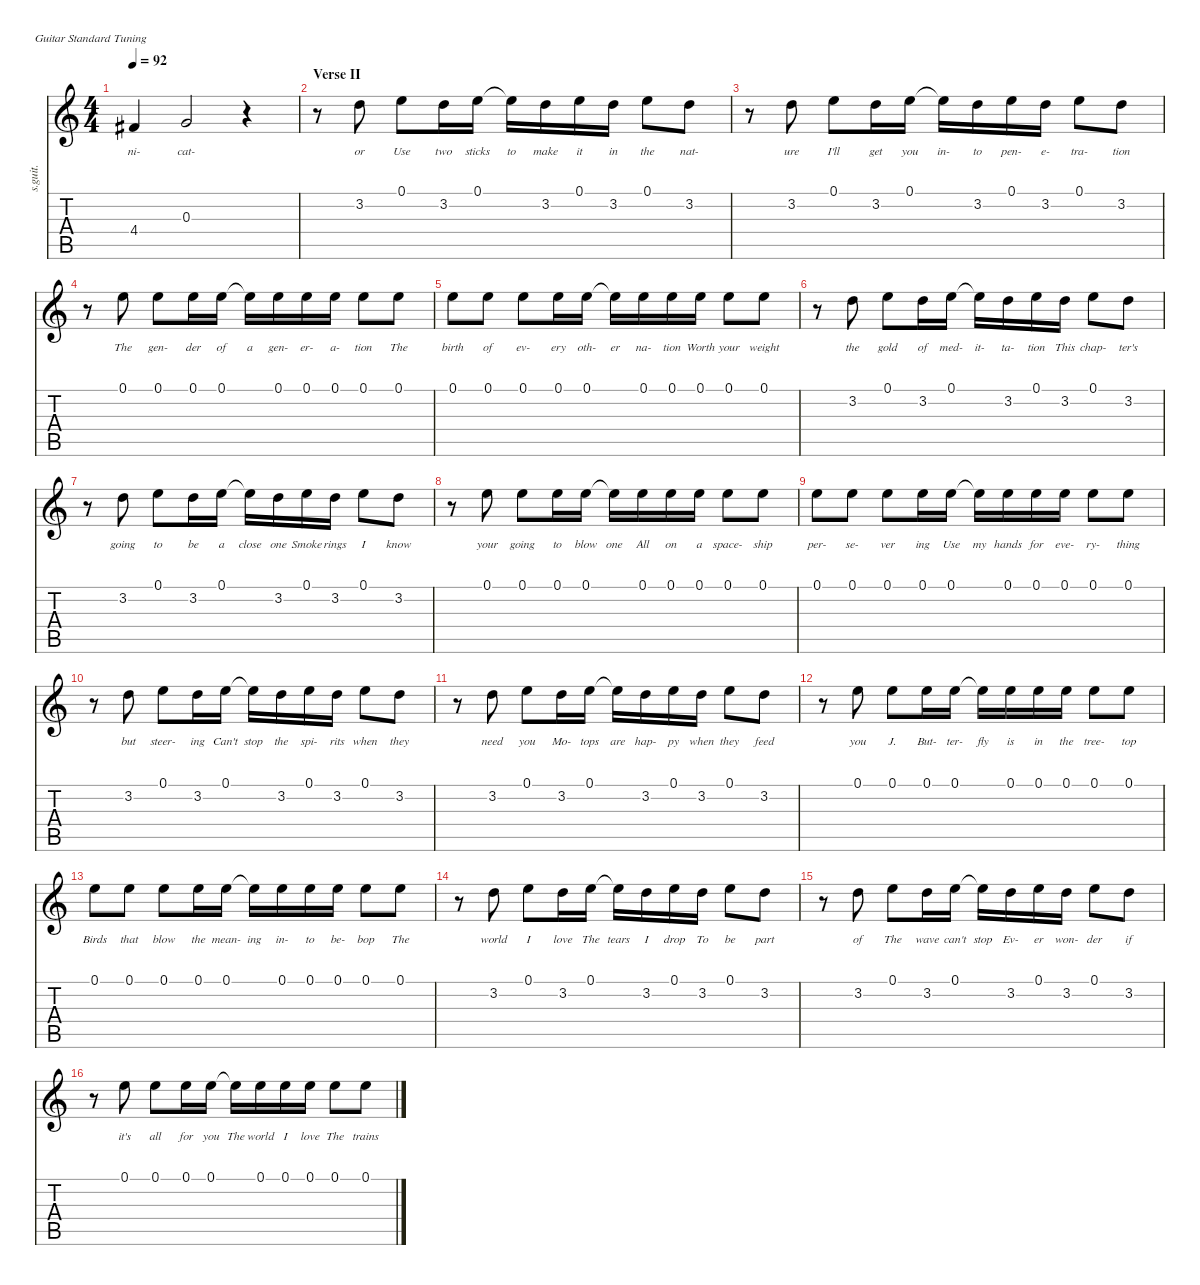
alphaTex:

\defaultSystemsLayout 4
\hideDynamics
\bracketExtendMode nobrackets
\track ("Anthony Kiedis | Lead Vocals" "s.guit.") {instrument baritonesax}
\staff {score tabs}
\tuning (E4 B3 G3 D3 A2 E2)
\displaytranspose 12
\ts (4 4)
\tempo 92
\clef g2
\ks c
4.4{acc #}.4{lyrics (0 "ni-") lyrics (1 "") lyrics (2 "") lyrics (3 "") lyrics (4 "") dy fff} 0.3.2{lyrics (0 "cat-") lyrics (1 "") lyrics (2 "") lyrics (3 "") lyrics (4 "")} r.4 |
\section ("" "Verse II")
r.8 3.2.8{lyrics (0 "or") lyrics (1 "") lyrics (2 "") lyrics (3 "") lyrics (4 "")} 0.1.8{lyrics (0 "Use") lyrics (1 "") lyrics (2 "") lyrics (3 "") lyrics (4 "")} 3.2.16{lyrics (0 "two") lyrics (1 "") lyrics (2 "") lyrics (3 "") lyrics (4 "")} 0.1.16{lyrics (0 "sticks") lyrics (1 "") lyrics (2 "") lyrics (3 "") lyrics (4 "")} 0.1{t}.16{lyrics (0 "to") lyrics (1 "") lyrics (2 "") lyrics (3 "") lyrics (4 "")} 3.2.16{lyrics (0 "make") lyrics (1 "") lyrics (2 "") lyrics (3 "") lyrics (4 "")} 0.1.16{lyrics (0 "it") lyrics (1 "") lyrics (2 "") lyrics (3 "") lyrics (4 "")} 3.2.16{lyrics (0 "in") lyrics (1 "") lyrics (2 "") lyrics (3 "") lyrics (4 "")} 0.1.8{lyrics (0 "the") lyrics (1 "") lyrics (2 "") lyrics (3 "") lyrics (4 "")} 3.2.8{lyrics (0 "nat-") lyrics (1 "") lyrics (2 "") lyrics (3 "") lyrics (4 "")} |
r.8 3.2.8{lyrics (0 "ure") lyrics (1 "") lyrics (2 "") lyrics (3 "") lyrics (4 "")} 0.1.8{lyrics (0 "I'll") lyrics (1 "") lyrics (2 "") lyrics (3 "") lyrics (4 "")} 3.2.16{lyrics (0 "get") lyrics (1 "") lyrics (2 "") lyrics (3 "") lyrics (4 "")} 0.1.16{lyrics (0 "you") lyrics (1 "") lyrics (2 "") lyrics (3 "") lyrics (4 "")} 0.1{t}.16{lyrics (0 "in-") lyrics (1 "") lyrics (2 "") lyrics (3 "") lyrics (4 "")} 3.2.16{lyrics (0 "to") lyrics (1 "") lyrics (2 "") lyrics (3 "") lyrics (4 "")} 0.1.16{lyrics (0 "pen-") lyrics (1 "") lyrics (2 "") lyrics (3 "") lyrics (4 "")} 3.2.16{lyrics (0 "e-") lyrics (1 "") lyrics (2 "") lyrics (3 "") lyrics (4 "")} 0.1.8{lyrics (0 "tra-") lyrics (1 "") lyrics (2 "") lyrics (3 "") lyrics (4 "")} 3.2.8{lyrics (0 "tion") lyrics (1 "") lyrics (2 "") lyrics (3 "") lyrics (4 "")} |
r.8 0.1.8{lyrics (0 "The") lyrics (1 "") lyrics (2 "") lyrics (3 "") lyrics (4 "")} 0.1.8{lyrics (0 "gen-") lyrics (1 "") lyrics (2 "") lyrics (3 "") lyrics (4 "")} 0.1.16{lyrics (0 "der") lyrics (1 "") lyrics (2 "") lyrics (3 "") lyrics (4 "")} 0.1.16{lyrics (0 "of") lyrics (1 "") lyrics (2 "") lyrics (3 "") lyrics (4 "")} 0.1{t}.16{lyrics (0 "a") lyrics (1 "") lyrics (2 "") lyrics (3 "") lyrics (4 "")} 0.1.16{lyrics (0 "gen-") lyrics (1 "") lyrics (2 "") lyrics (3 "") lyrics (4 "")} 0.1.16{lyrics (0 "er-") lyrics (1 "") lyrics (2 "") lyrics (3 "") lyrics (4 "")} 0.1.16{lyrics (0 "a-") lyrics (1 "") lyrics (2 "") lyrics (3 "") lyrics (4 "")} 0.1.8{lyrics (0 "tion") lyrics (1 "") lyrics (2 "") lyrics (3 "") lyrics (4 "")} 0.1.8{lyrics (0 "The") lyrics (1 "") lyrics (2 "") lyrics (3 "") lyrics (4 "")} |
0.1.8{lyrics (0 "birth") lyrics (1 "") lyrics (2 "") lyrics (3 "") lyrics (4 "")} 0.1.8{lyrics (0 "of") lyrics (1 "") lyrics (2 "") lyrics (3 "") lyrics (4 "")} 0.1.8{lyrics (0 "ev-") lyrics (1 "") lyrics (2 "") lyrics (3 "") lyrics (4 "")} 0.1.16{lyrics (0 "ery") lyrics (1 "") lyrics (2 "") lyrics (3 "") lyrics (4 "")} 0.1.16{lyrics (0 "oth-") lyrics (1 "") lyrics (2 "") lyrics (3 "") lyrics (4 "")} 0.1{t}.16{lyrics (0 "er") lyrics (1 "") lyrics (2 "") lyrics (3 "") lyrics (4 "")} 0.1.16{lyrics (0 "na-") lyrics (1 "") lyrics (2 "") lyrics (3 "") lyrics (4 "")} 0.1.16{lyrics (0 "tion") lyrics (1 "") lyrics (2 "") lyrics (3 "") lyrics (4 "")} 0.1.16{lyrics (0 "Worth") lyrics (1 "") lyrics (2 "") lyrics (3 "") lyrics (4 "")} 0.1.8{lyrics (0 "your") lyrics (1 "") lyrics (2 "") lyrics (3 "") lyrics (4 "")} 0.1.8{lyrics (0 "weight") lyrics (1 "") lyrics (2 "") lyrics (3 "") lyrics (4 "")} |
r.8 3.2.8{lyrics (0 "the") lyrics (1 "") lyrics (2 "") lyrics (3 "") lyrics (4 "")} 0.1.8{lyrics (0 "gold") lyrics (1 "") lyrics (2 "") lyrics (3 "") lyrics (4 "")} 3.2.16{lyrics (0 "of") lyrics (1 "") lyrics (2 "") lyrics (3 "") lyrics (4 "")} 0.1.16{lyrics (0 "med-") lyrics (1 "") lyrics (2 "") lyrics (3 "") lyrics (4 "")} 0.1{t}.16{lyrics (0 "it-") lyrics (1 "") lyrics (2 "") lyrics (3 "") lyrics (4 "")} 3.2.16{lyrics (0 "ta-") lyrics (1 "") lyrics (2 "") lyrics (3 "") lyrics (4 "")} 0.1.16{lyrics (0 "tion") lyrics (1 "") lyrics (2 "") lyrics (3 "") lyrics (4 "")} 3.2.16{lyrics (0 "This") lyrics (1 "") lyrics (2 "") lyrics (3 "") lyrics (4 "")} 0.1.8{lyrics (0 "chap-") lyrics (1 "") lyrics (2 "") lyrics (3 "") lyrics (4 "")} 3.2.8{lyrics (0 "ter's") lyrics (1 "") lyrics (2 "") lyrics (3 "") lyrics (4 "")} |
r.8 3.2.8{lyrics (0 "going") lyrics (1 "") lyrics (2 "") lyrics (3 "") lyrics (4 "")} 0.1.8{lyrics (0 "to") lyrics (1 "") lyrics (2 "") lyrics (3 "") lyrics (4 "")} 3.2.16{lyrics (0 "be") lyrics (1 "") lyrics (2 "") lyrics (3 "") lyrics (4 "")} 0.1.16{lyrics (0 "a") lyrics (1 "") lyrics (2 "") lyrics (3 "") lyrics (4 "")} 0.1{t}.16{lyrics (0 "close") lyrics (1 "") lyrics (2 "") lyrics (3 "") lyrics (4 "")} 3.2.16{lyrics (0 "one") lyrics (1 "") lyrics (2 "") lyrics (3 "") lyrics (4 "")} 0.1.16{lyrics (0 "Smoke") lyrics (1 "") lyrics (2 "") lyrics (3 "") lyrics (4 "")} 3.2.16{lyrics (0 "rings") lyrics (1 "") lyrics (2 "") lyrics (3 "") lyrics (4 "")} 0.1.8{lyrics (0 "I") lyrics (1 "") lyrics (2 "") lyrics (3 "") lyrics (4 "")} 3.2.8{lyrics (0 "know") lyrics (1 "") lyrics (2 "") lyrics (3 "") lyrics (4 "")} |
r.8 0.1.8{lyrics (0 "your") lyrics (1 "") lyrics (2 "") lyrics (3 "") lyrics (4 "")} 0.1.8{lyrics (0 "going") lyrics (1 "") lyrics (2 "") lyrics (3 "") lyrics (4 "")} 0.1.16{lyrics (0 "to") lyrics (1 "") lyrics (2 "") lyrics (3 "") lyrics (4 "")} 0.1.16{lyrics (0 "blow") lyrics (1 "") lyrics (2 "") lyrics (3 "") lyrics (4 "")} 0.1{t}.16{lyrics (0 "one") lyrics (1 "") lyrics (2 "") lyrics (3 "") lyrics (4 "")} 0.1.16{lyrics (0 "All") lyrics (1 "") lyrics (2 "") lyrics (3 "") lyrics (4 "")} 0.1.16{lyrics (0 "on") lyrics (1 "") lyrics (2 "") lyrics (3 "") lyrics (4 "")} 0.1.16{lyrics (0 "a") lyrics (1 "") lyrics (2 "") lyrics (3 "") lyrics (4 "")} 0.1.8{lyrics (0 "space-") lyrics (1 "") lyrics (2 "") lyrics (3 "") lyrics (4 "")} 0.1.8{lyrics (0 "ship") lyrics (1 "") lyrics (2 "") lyrics (3 "") lyrics (4 "")} |
0.1.8{lyrics (0 "per-") lyrics (1 "") lyrics (2 "") lyrics (3 "") lyrics (4 "")} 0.1.8{lyrics (0 "se-") lyrics (1 "") lyrics (2 "") lyrics (3 "") lyrics (4 "")} 0.1.8{lyrics (0 "ver") lyrics (1 "") lyrics (2 "") lyrics (3 "") lyrics (4 "")} 0.1.16{lyrics (0 "ing") lyrics (1 "") lyrics (2 "") lyrics (3 "") lyrics (4 "")} 0.1.16{lyrics (0 "Use") lyrics (1 "") lyrics (2 "") lyrics (3 "") lyrics (4 "")} 0.1{t}.16{lyrics (0 "my") lyrics (1 "") lyrics (2 "") lyrics (3 "") lyrics (4 "")} 0.1.16{lyrics (0 "hands") lyrics (1 "") lyrics (2 "") lyrics (3 "") lyrics (4 "")} 0.1.16{lyrics (0 "for") lyrics (1 "") lyrics (2 "") lyrics (3 "") lyrics (4 "")} 0.1.16{lyrics (0 "eve-") lyrics (1 "") lyrics (2 "") lyrics (3 "") lyrics (4 "")} 0.1.8{lyrics (0 "ry-") lyrics (1 "") lyrics (2 "") lyrics (3 "") lyrics (4 "")} 0.1.8{lyrics (0 "thing") lyrics (1 "") lyrics (2 "") lyrics (3 "") lyrics (4 "")} |
r.8 3.2.8{lyrics (0 "but") lyrics (1 "") lyrics (2 "") lyrics (3 "") lyrics (4 "")} 0.1.8{lyrics (0 "steer-") lyrics (1 "") lyrics (2 "") lyrics (3 "") lyrics (4 "")} 3.2.16{lyrics (0 "ing") lyrics (1 "") lyrics (2 "") lyrics (3 "") lyrics (4 "")} 0.1.16{lyrics (0 "Can't") lyrics (1 "") lyrics (2 "") lyrics (3 "") lyrics (4 "")} 0.1{t}.16{lyrics (0 "stop") lyrics (1 "") lyrics (2 "") lyrics (3 "") lyrics (4 "")} 3.2.16{lyrics (0 "the") lyrics (1 "") lyrics (2 "") lyrics (3 "") lyrics (4 "")} 0.1.16{lyrics (0 "spi-") lyrics (1 "") lyrics (2 "") lyrics (3 "") lyrics (4 "")} 3.2.16{lyrics (0 "rits") lyrics (1 "") lyrics (2 "") lyrics (3 "") lyrics (4 "")} 0.1.8{lyrics (0 "when") lyrics (1 "") lyrics (2 "") lyrics (3 "") lyrics (4 "")} 3.2.8{lyrics (0 "they") lyrics (1 "") lyrics (2 "") lyrics (3 "") lyrics (4 "")} |
r.8 3.2.8{lyrics (0 "need") lyrics (1 "") lyrics (2 "") lyrics (3 "") lyrics (4 "")} 0.1.8{lyrics (0 "you") lyrics (1 "") lyrics (2 "") lyrics (3 "") lyrics (4 "")} 3.2.16{lyrics (0 "Mo-") lyrics (1 "") lyrics (2 "") lyrics (3 "") lyrics (4 "")} 0.1.16{lyrics (0 "tops") lyrics (1 "") lyrics (2 "") lyrics (3 "") lyrics (4 "")} 0.1{t}.16{lyrics (0 "are") lyrics (1 "") lyrics (2 "") lyrics (3 "") lyrics (4 "")} 3.2.16{lyrics (0 "hap-") lyrics (1 "") lyrics (2 "") lyrics (3 "") lyrics (4 "")} 0.1.16{lyrics (0 "py") lyrics (1 "") lyrics (2 "") lyrics (3 "") lyrics (4 "")} 3.2.16{lyrics (0 "when") lyrics (1 "") lyrics (2 "") lyrics (3 "") lyrics (4 "")} 0.1.8{lyrics (0 "they") lyrics (1 "") lyrics (2 "") lyrics (3 "") lyrics (4 "")} 3.2.8{lyrics (0 "feed") lyrics (1 "") lyrics (2 "") lyrics (3 "") lyrics (4 "")} |
r.8 0.1.8{lyrics (0 "you") lyrics (1 "") lyrics (2 "") lyrics (3 "") lyrics (4 "")} 0.1.8{lyrics (0 "J.") lyrics (1 "") lyrics (2 "") lyrics (3 "") lyrics (4 "")} 0.1.16{lyrics (0 "But-") lyrics (1 "") lyrics (2 "") lyrics (3 "") lyrics (4 "")} 0.1.16{lyrics (0 "ter-") lyrics (1 "") lyrics (2 "") lyrics (3 "") lyrics (4 "")} 0.1{t}.16{lyrics (0 "fly") lyrics (1 "") lyrics (2 "") lyrics (3 "") lyrics (4 "")} 0.1.16{lyrics (0 "is") lyrics (1 "") lyrics (2 "") lyrics (3 "") lyrics (4 "")} 0.1.16{lyrics (0 "in") lyrics (1 "") lyrics (2 "") lyrics (3 "") lyrics (4 "")} 0.1.16{lyrics (0 "the") lyrics (1 "") lyrics (2 "") lyrics (3 "") lyrics (4 "")} 0.1.8{lyrics (0 "tree-") lyrics (1 "") lyrics (2 "") lyrics (3 "") lyrics (4 "")} 0.1.8{lyrics (0 "top") lyrics (1 "") lyrics (2 "") lyrics (3 "") lyrics (4 "")} |
0.1.8{lyrics (0 "Birds") lyrics (1 "") lyrics (2 "") lyrics (3 "") lyrics (4 "")} 0.1.8{lyrics (0 "that") lyrics (1 "") lyrics (2 "") lyrics (3 "") lyrics (4 "")} 0.1.8{lyrics (0 "blow") lyrics (1 "") lyrics (2 "") lyrics (3 "") lyrics (4 "")} 0.1.16{lyrics (0 "the") lyrics (1 "") lyrics (2 "") lyrics (3 "") lyrics (4 "")} 0.1.16{lyrics (0 "mean-") lyrics (1 "") lyrics (2 "") lyrics (3 "") lyrics (4 "")} 0.1{t}.16{lyrics (0 "ing") lyrics (1 "") lyrics (2 "") lyrics (3 "") lyrics (4 "")} 0.1.16{lyrics (0 "in-") lyrics (1 "") lyrics (2 "") lyrics (3 "") lyrics (4 "")} 0.1.16{lyrics (0 "to") lyrics (1 "") lyrics (2 "") lyrics (3 "") lyrics (4 "")} 0.1.16{lyrics (0 "be-") lyrics (1 "") lyrics (2 "") lyrics (3 "") lyrics (4 "")} 0.1.8{lyrics (0 "bop") lyrics (1 "") lyrics (2 "") lyrics (3 "") lyrics (4 "")} 0.1.8{lyrics (0 "The") lyrics (1 "") lyrics (2 "") lyrics (3 "") lyrics (4 "")} |
r.8 3.2.8{lyrics (0 "world") lyrics (1 "") lyrics (2 "") lyrics (3 "") lyrics (4 "")} 0.1.8{lyrics (0 "I") lyrics (1 "") lyrics (2 "") lyrics (3 "") lyrics (4 "")} 3.2.16{lyrics (0 "love") lyrics (1 "") lyrics (2 "") lyrics (3 "") lyrics (4 "")} 0.1.16{lyrics (0 "The") lyrics (1 "") lyrics (2 "") lyrics (3 "") lyrics (4 "")} 0.1{t}.16{lyrics (0 "tears") lyrics (1 "") lyrics (2 "") lyrics (3 "") lyrics (4 "")} 3.2.16{lyrics (0 "I") lyrics (1 "") lyrics (2 "") lyrics (3 "") lyrics (4 "")} 0.1.16{lyrics (0 "drop") lyrics (1 "") lyrics (2 "") lyrics (3 "") lyrics (4 "")} 3.2.16{lyrics (0 "To") lyrics (1 "") lyrics (2 "") lyrics (3 "") lyrics (4 "")} 0.1.8{lyrics (0 "be") lyrics (1 "") lyrics (2 "") lyrics (3 "") lyrics (4 "")} 3.2.8{lyrics (0 "part") lyrics (1 "") lyrics (2 "") lyrics (3 "") lyrics (4 "")} |
r.8 3.2.8{lyrics (0 "of") lyrics (1 "") lyrics (2 "") lyrics (3 "") lyrics (4 "")} 0.1.8{lyrics (0 "The") lyrics (1 "") lyrics (2 "") lyrics (3 "") lyrics (4 "")} 3.2.16{lyrics (0 "wave") lyrics (1 "") lyrics (2 "") lyrics (3 "") lyrics (4 "")} 0.1.16{lyrics (0 "can't") lyrics (1 "") lyrics (2 "") lyrics (3 "") lyrics (4 "")} 0.1{t}.16{lyrics (0 "stop") lyrics (1 "") lyrics (2 "") lyrics (3 "") lyrics (4 "")} 3.2.16{lyrics (0 "Ev-") lyrics (1 "") lyrics (2 "") lyrics (3 "") lyrics (4 "")} 0.1.16{lyrics (0 "er") lyrics (1 "") lyrics (2 "") lyrics (3 "") lyrics (4 "")} 3.2.16{lyrics (0 "won-") lyrics (1 "") lyrics (2 "") lyrics (3 "") lyrics (4 "")} 0.1.8{lyrics (0 "der") lyrics (1 "") lyrics (2 "") lyrics (3 "") lyrics (4 "")} 3.2.8{lyrics (0 "if") lyrics (1 "") lyrics (2 "") lyrics (3 "") lyrics (4 "")} |
r.8 0.1.8{lyrics (0 "it's") lyrics (1 "") lyrics (2 "") lyrics (3 "") lyrics (4 "")} 0.1.8{lyrics (0 "all") lyrics (1 "") lyrics (2 "") lyrics (3 "") lyrics (4 "")} 0.1.16{lyrics (0 "for") lyrics (1 "") lyrics (2 "") lyrics (3 "") lyrics (4 "")} 0.1.16{lyrics (0 "you") lyrics (1 "") lyrics (2 "") lyrics (3 "") lyrics (4 "")} 0.1{t}.16{lyrics (0 "The") lyrics (1 "") lyrics (2 "") lyrics (3 "") lyrics (4 "")} 0.1.16{lyrics (0 "world") lyrics (1 "") lyrics (2 "") lyrics (3 "") lyrics (4 "")} 0.1.16{lyrics (0 "I") lyrics (1 "") lyrics (2 "") lyrics (3 "") lyrics (4 "")} 0.1.16{lyrics (0 "love") lyrics (1 "") lyrics (2 "") lyrics (3 "") lyrics (4 "")} 0.1.8{lyrics (0 "The") lyrics (1 "") lyrics (2 "") lyrics (3 "") lyrics (4 "")} 0.1.8{lyrics (0 "trains") lyrics (1 "") lyrics (2 "") lyrics (3 "") lyrics (4 "")}
